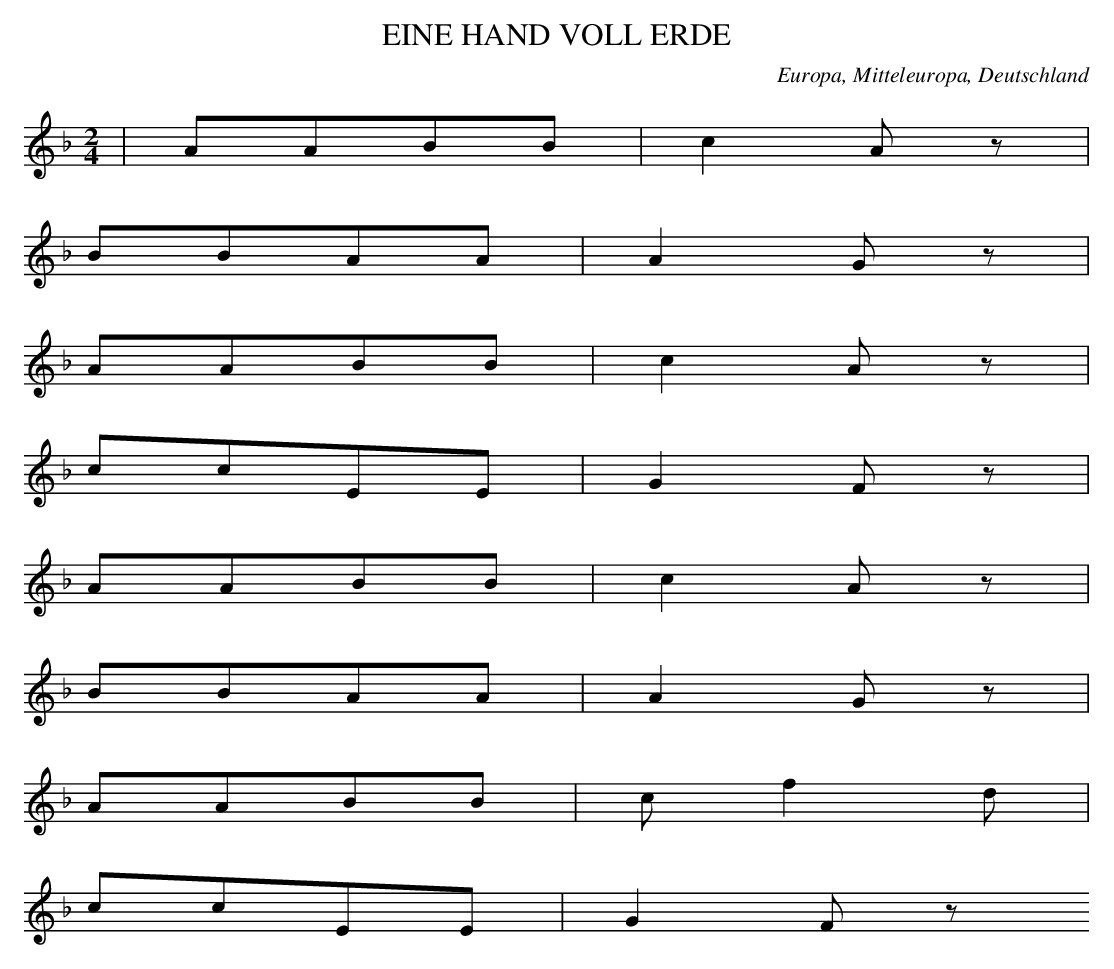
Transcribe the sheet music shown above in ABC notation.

X:1
T: EINE HAND VOLL ERDE
O: Europa, Mitteleuropa, Deutschland
M: 2/4
L: 1/8
K: F
 | AABB | c2Az |
BBAA | A2Gz |
AABB | c2Az |
ccEE | G2Fz |
AABB | c2Az |
BBAA | A2Gz |
AABB | cf2d |
ccEE | G2Fz
